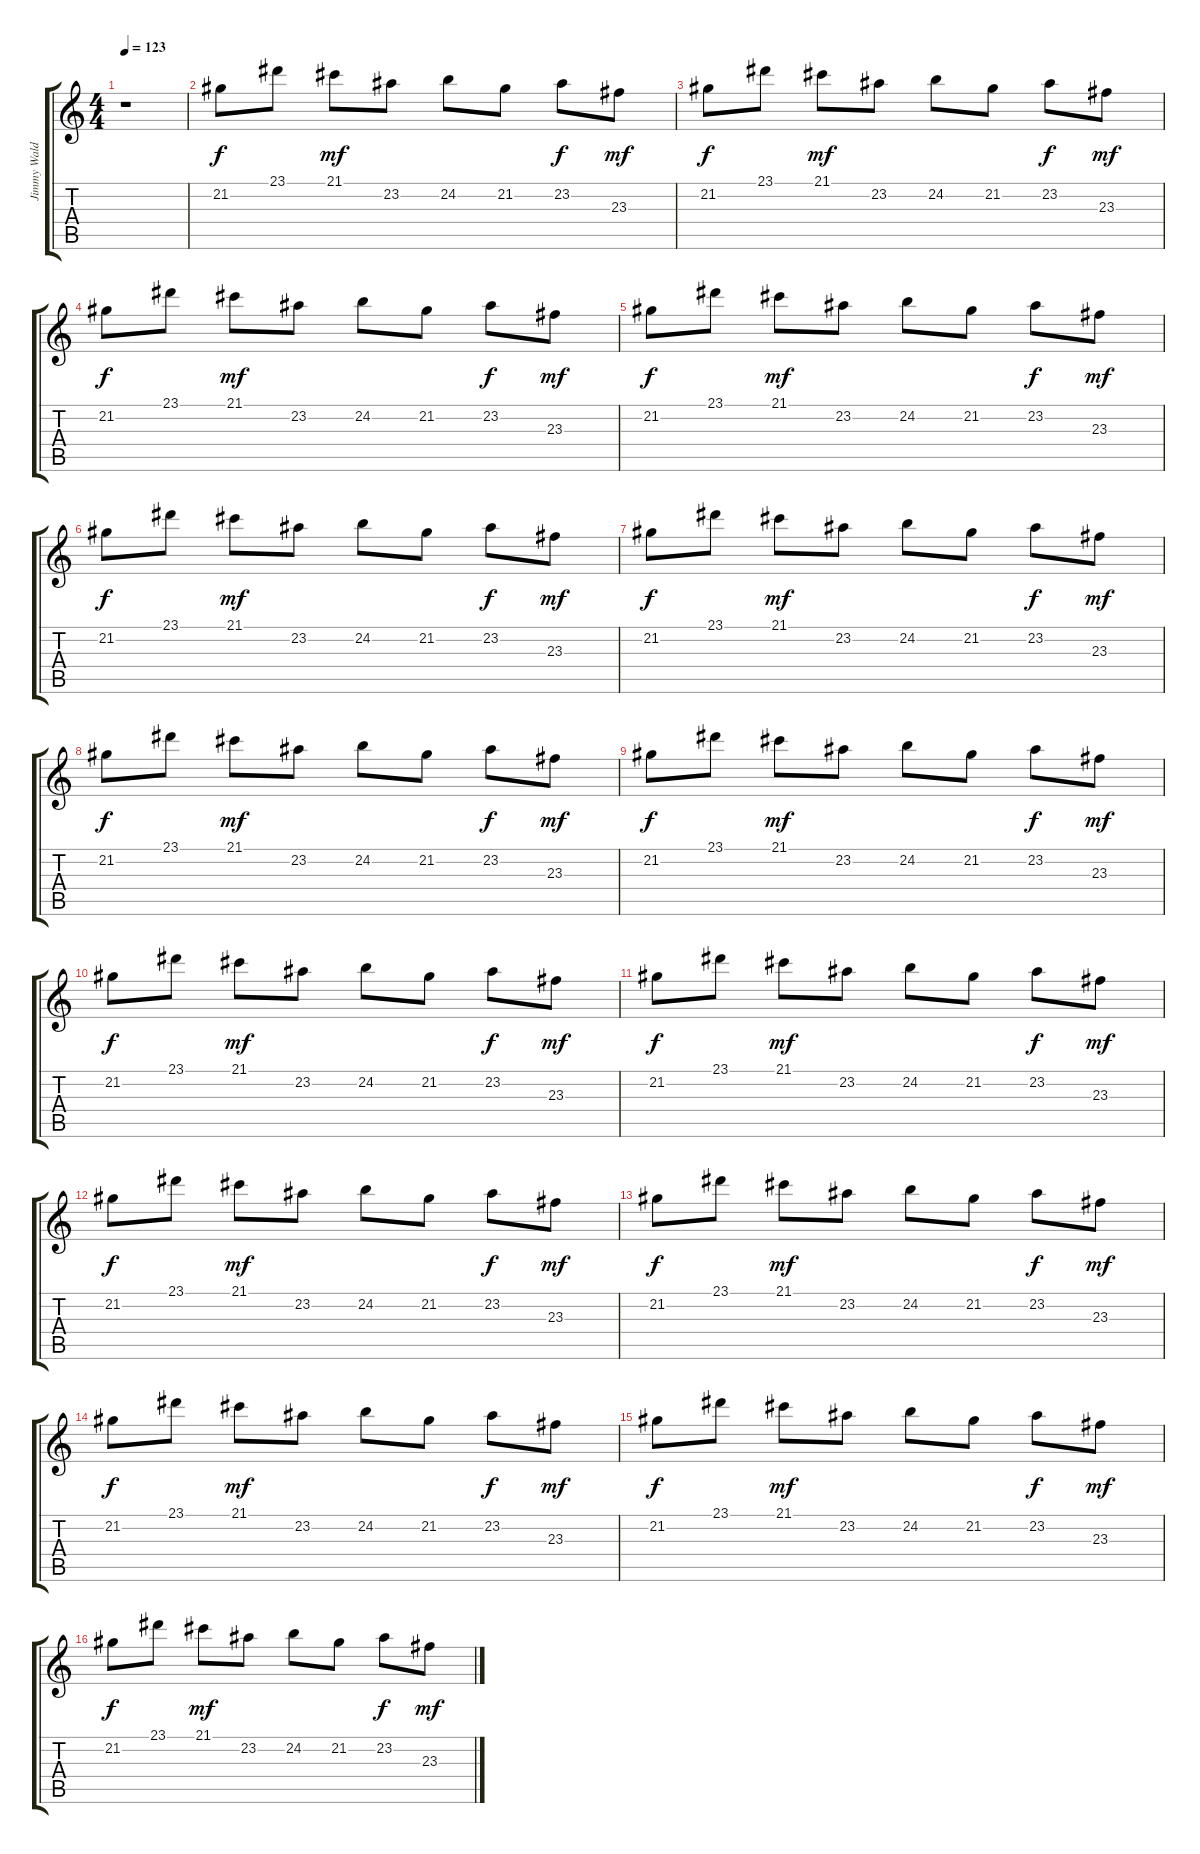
\track ("Jimmy Waldo (High)" "Jimmy Wald") {instrument rockorgan}
\staff {score tabs}
\tuning (E4 B3 G3 D3 A2 E2) {hide}
\ts (4 4)
\tempo 123
\clef g2
\ks c
r.1{dy f instrument rockorgan} |
21.2.8 23.1.8 21.1.8{dy mf} 23.2.8 24.2.8 21.2.8 23.2.8{dy f} 23.3.8{dy mf} |
21.2.8{dy f} 23.1.8 21.1.8{dy mf} 23.2.8 24.2.8 21.2.8 23.2.8{dy f} 23.3.8{dy mf} |
21.2.8{dy f} 23.1.8 21.1.8{dy mf} 23.2.8 24.2.8 21.2.8 23.2.8{dy f} 23.3.8{dy mf} |
21.2.8{dy f} 23.1.8 21.1.8{dy mf} 23.2.8 24.2.8 21.2.8 23.2.8{dy f} 23.3.8{dy mf} |
21.2.8{dy f} 23.1.8 21.1.8{dy mf} 23.2.8 24.2.8 21.2.8 23.2.8{dy f} 23.3.8{dy mf} |
21.2.8{dy f} 23.1.8 21.1.8{dy mf} 23.2.8 24.2.8 21.2.8 23.2.8{dy f} 23.3.8{dy mf} |
21.2.8{dy f} 23.1.8 21.1.8{dy mf} 23.2.8 24.2.8 21.2.8 23.2.8{dy f} 23.3.8{dy mf} |
21.2.8{dy f} 23.1.8 21.1.8{dy mf} 23.2.8 24.2.8 21.2.8 23.2.8{dy f} 23.3.8{dy mf} |
21.2.8{dy f} 23.1.8 21.1.8{dy mf} 23.2.8 24.2.8 21.2.8 23.2.8{dy f} 23.3.8{dy mf} |
21.2.8{dy f} 23.1.8 21.1.8{dy mf} 23.2.8 24.2.8 21.2.8 23.2.8{dy f} 23.3.8{dy mf} |
21.2.8{dy f} 23.1.8 21.1.8{dy mf} 23.2.8 24.2.8 21.2.8 23.2.8{dy f} 23.3.8{dy mf} |
21.2.8{dy f} 23.1.8 21.1.8{dy mf} 23.2.8 24.2.8 21.2.8 23.2.8{dy f} 23.3.8{dy mf} |
21.2.8{dy f} 23.1.8 21.1.8{dy mf} 23.2.8 24.2.8 21.2.8 23.2.8{dy f} 23.3.8{dy mf} |
21.2.8{dy f} 23.1.8 21.1.8{dy mf} 23.2.8 24.2.8 21.2.8 23.2.8{dy f} 23.3.8{dy mf} |
21.2.8{dy f} 23.1.8 21.1.8{dy mf} 23.2.8 24.2.8 21.2.8 23.2.8{dy f} 23.3.8{dy mf}
